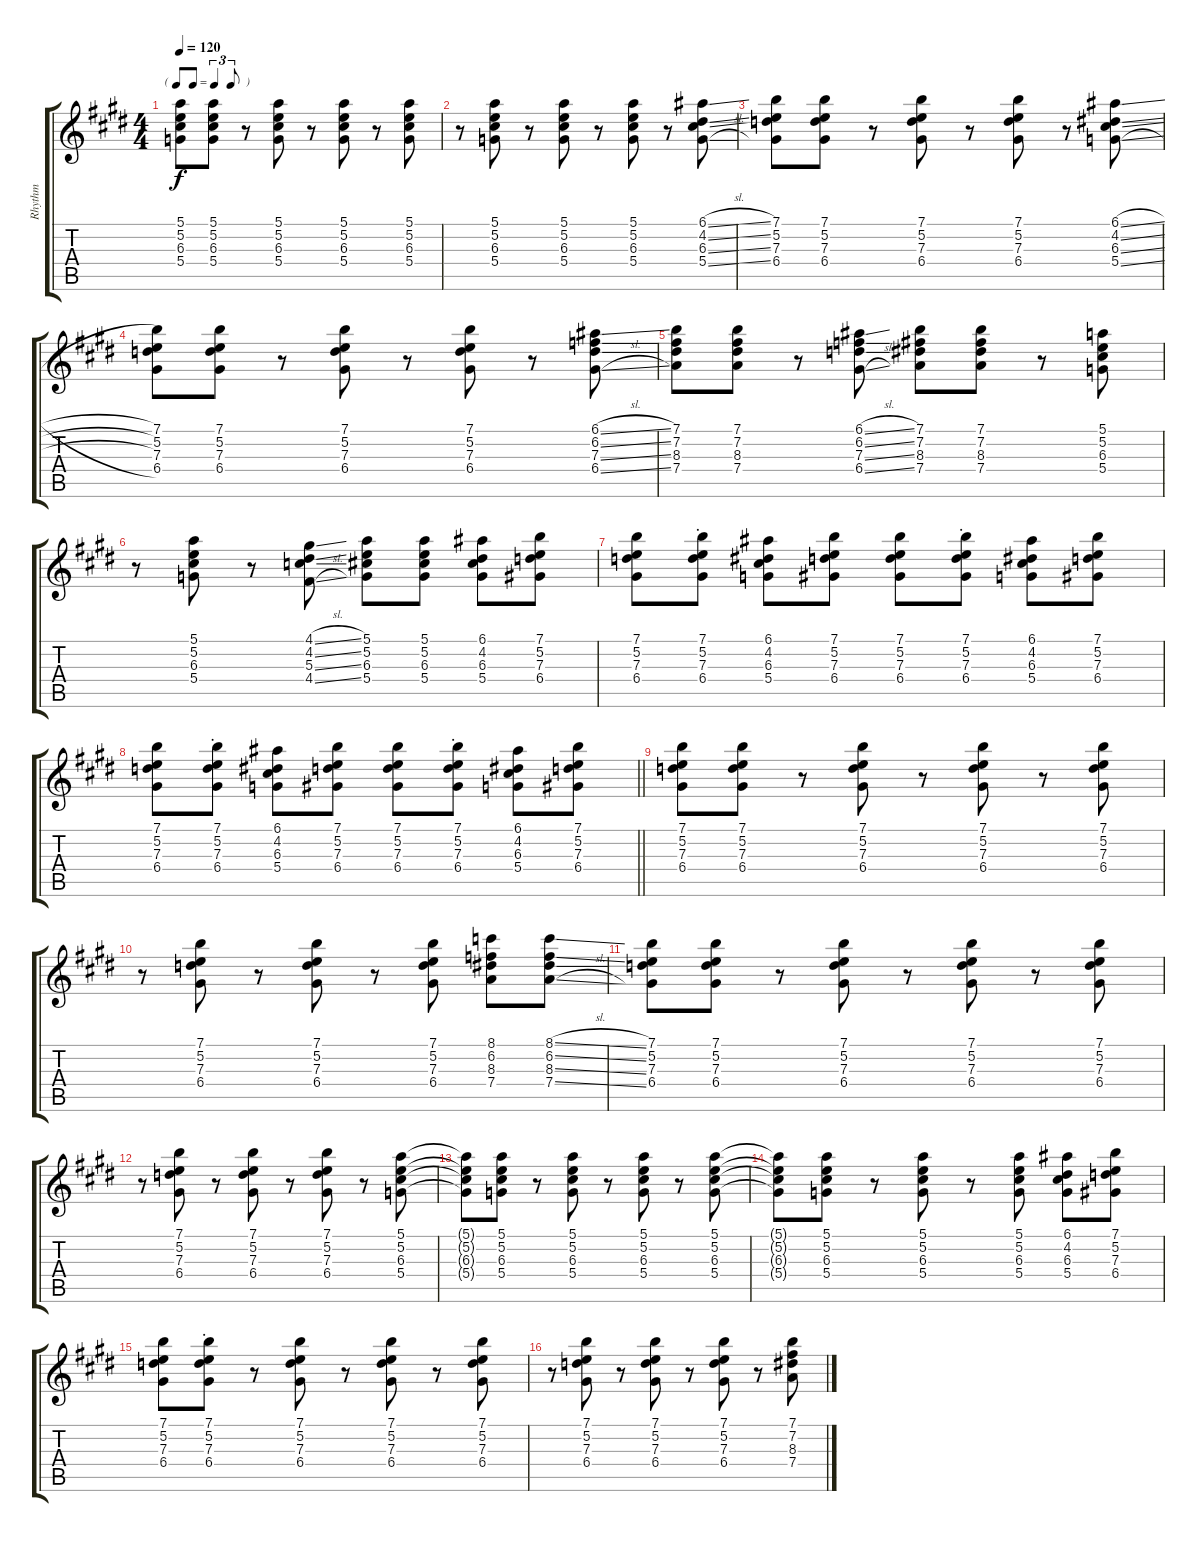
\track ("Rhythm" "Rhythm") {instrument electricguitarclean}
\staff {score tabs}
\tuning (E4 B3 G3 D3 A2 E2) {hide}
\ts (4 4)
\tf triplet8th
\tempo 120
\clef g2
\ks e
(5.1 5.2 6.3 5.4).8{dy f} (5.1 5.2 6.3 5.4).8 r.8 (5.1 5.2 6.3 5.4).8 r.8 (5.1 5.2 6.3 5.4).8 r.8 (5.1 5.2 6.3 5.4).8 |
\ks c#minor
r.8 (5.1 5.2 6.3 5.4).8 r.8 (5.1 5.2 6.3 5.4).8 r.8 (5.1 5.2 6.3 5.4).8 r.8 (6.1{sl} 4.2{sl} 6.3{sl} 5.4{sl}).8 |
(7.1 5.2 7.3 6.4).8 (7.1 5.2 7.3 6.4).8 r.8 (7.1 5.2 7.3 6.4).8 r.8 (7.1 5.2 7.3 6.4).8 r.8 (6.1{sl} 4.2{sl} 6.3{sl} 5.4{sl}).8 |
(7.1 5.2 7.3 6.4).8 (7.1 5.2 7.3 6.4).8 r.8 (7.1 5.2 7.3 6.4).8 r.8 (7.1 5.2 7.3 6.4).8 r.8 (6.1{sl} 6.2{sl} 7.3{sl} 6.4{sl}).8 |
\ks e
(7.1 7.2 8.3 7.4).8 (7.1 7.2 8.3 7.4).8 r.8 (6.1{sl} 6.2{sl} 7.3{sl} 6.4{sl}).8 (7.1 7.2 8.3 7.4).8 (7.1 7.2 8.3 7.4).8 r.8 (5.1 5.2 6.3 5.4).8 |
\ks c#minor
r.8 (5.1 5.2 6.3 5.4).8 r.8 (4.1{sl} 4.2{sl} 5.3{sl} 4.4{sl}).8 (5.1 5.2 6.3 5.4).8 (5.1 5.2 6.3 5.4).8 (6.1 4.2 6.3 5.4).8 (7.1 5.2 7.3 6.4).8 |
(7.1 5.2 7.3 6.4).8 (7.1{st} 5.2{st} 7.3{st} 6.4{st}).8 (6.1 4.2 6.3 5.4).8 (7.1 5.2 7.3 6.4).8 (7.1 5.2 7.3 6.4).8 (7.1{st} 5.2{st} 7.3{st} 6.4{st}).8 (6.1 4.2 6.3 5.4).8 (7.1 5.2 7.3 6.4).8 |
\barLineRight lightlight
(7.1 5.2 7.3 6.4).8 (7.1{st} 5.2{st} 7.3{st} 6.4{st}).8 (6.1 4.2 6.3 5.4).8 (7.1 5.2 7.3 6.4).8 (7.1 5.2 7.3 6.4).8 (7.1{st} 5.2{st} 7.3{st} 6.4{st}).8 (6.1 4.2 6.3 5.4).8 (7.1 5.2 7.3 6.4).8 |
\ks e
(7.1 5.2 7.3 6.4).8 (7.1 5.2 7.3 6.4).8 r.8 (7.1 5.2 7.3 6.4).8 r.8 (7.1 5.2 7.3 6.4).8 r.8 (7.1 5.2 7.3 6.4).8 |
\ks c#minor
r.8 (7.1 5.2 7.3 6.4).8 r.8 (7.1 5.2 7.3 6.4).8 r.8 (7.1 5.2 7.3 6.4).8 (8.1 6.2 8.3 7.4).8 (8.1{sl} 6.2{sl} 8.3{sl} 7.4{sl}).8 |
(7.1 5.2 7.3 6.4).8 (7.1 5.2 7.3 6.4).8 r.8 (7.1 5.2 7.3 6.4).8 r.8 (7.1 5.2 7.3 6.4).8 r.8 (7.1 5.2 7.3 6.4).8 |
r.8 (7.1 5.2 7.3 6.4).8 r.8 (7.1 5.2 7.3 6.4).8 r.8 (7.1 5.2 7.3 6.4).8 r.8 (5.1 5.2 6.3 5.4).8 |
\ks e
(5.1{t} 5.2{t} 6.3{t} 5.4{t}).8 (5.1 5.2 6.3 5.4).8 r.8 (5.1 5.2 6.3 5.4).8 r.8 (5.1 5.2 6.3 5.4).8 r.8 (5.1 5.2 6.3 5.4).8 |
\ks c#minor
(5.1{t} 5.2{t} 6.3{t} 5.4{t}).8 (5.1 5.2 6.3 5.4).8 r.8 (5.1 5.2 6.3 5.4).8 r.8 (5.1 5.2 6.3 5.4).8 (6.1 4.2 6.3 5.4).8 (7.1 5.2 7.3 6.4).8 |
(7.1 5.2 7.3 6.4).8 (7.1{st} 5.2{st} 7.3{st} 6.4{st}).8 r.8 (7.1 5.2 7.3 6.4).8 r.8 (7.1 5.2 7.3 6.4).8 r.8 (7.1 5.2 7.3 6.4).8 |
r.8 (7.1 5.2 7.3 6.4).8 r.8 (7.1 5.2 7.3 6.4).8 r.8 (7.1 5.2 7.3 6.4).8 r.8 (7.1 7.2 8.3 7.4).8
